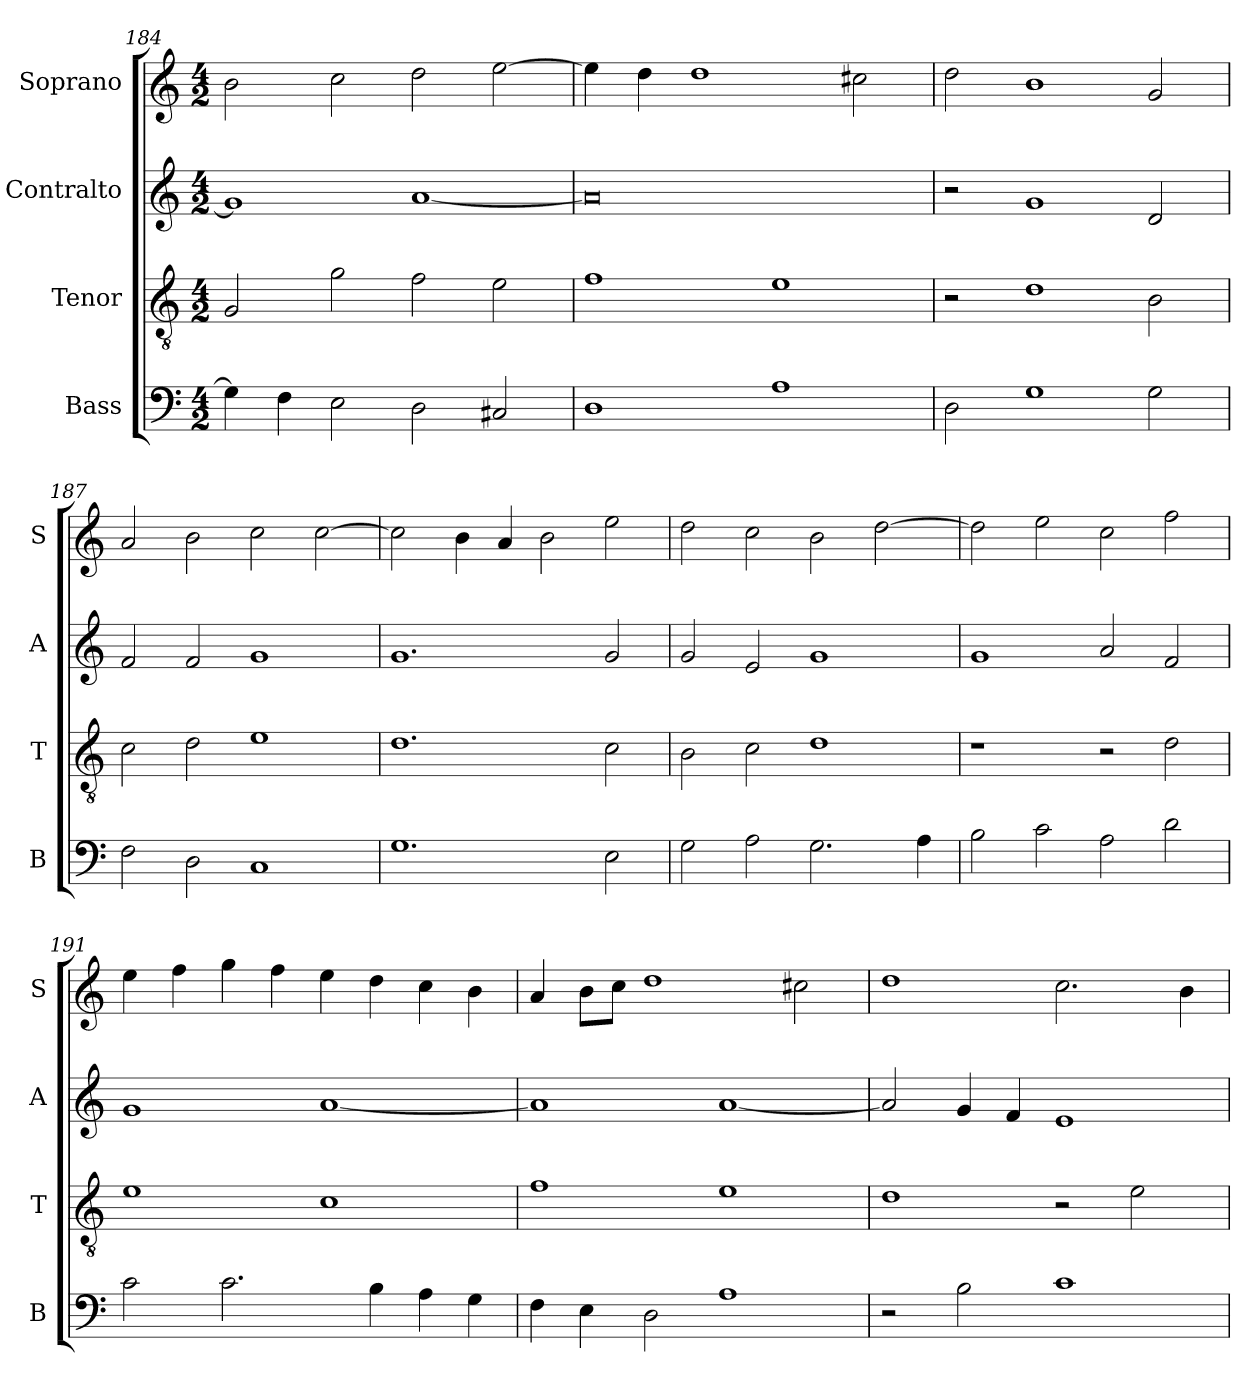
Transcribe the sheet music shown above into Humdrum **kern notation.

**kern	**kern	**kern	**kern
*part4	*part3	*part2	*part1
*staff4	*staff3	*staff2	*staff1
*I"Bass	*I"Tenor	*I"Contralto	*I"Soprano
*I'B	*I'T	*I'A	*I'S
*clefF4	*clefGv2	*clefG2	*clefG2
*k[]	*k[]	*k[]	*k[]
*M4/2	*M4/2	*M4/2	*M4/2
=184	=184	=184	=184
4G]	2G	1g]	2b
4F	.	.	.
2E	2g	.	2cc
2D	2f	[1a	2dd
2C#X	2e	.	[2ee
=185	=185	=185	=185
1D	1f	0a]	4ee]
.	.	.	4dd
.	.	.	1dd
1A	1e	.	.
.	.	.	2cc#X
=186	=186	=186	=186
2D	2r	2r	2dd
1G	1d	1g	1b
2G	2B	2d	2g
=187	=187	=187	=187
2F	2c	2f	2a
2D	2d	2f	2b
1C	1e	1g	2cc
.	.	.	[2cc
=188	=188	=188	=188
1.G	1.d	1.g	2cc]
.	.	.	4b
.	.	.	4a
.	.	.	2b
2E	2c	2g	2ee
=189	=189	=189	=189
2G	2B	2g	2dd
2A	2c	2e	2cc
2.G	1d	1g	2b
.	.	.	[2dd
4A	.	.	.
=190	=190	=190	=190
2B	1r	1g	2dd]
2c	.	.	2ee
2A	2r	2a	2cc
2d	2d	2f	2ff
=191	=191	=191	=191
2c	1e	1g	4ee
.	.	.	4ff
2.c	.	.	4gg
.	.	.	4ff
.	1c	[1a	4ee
4B	.	.	4dd
4A	.	.	4cc
4G	.	.	4b
=192	=192	=192	=192
4F	1f	1a]	4a
4E	.	.	8b\L
.	.	.	8cc\J
2D	.	.	1dd
1A	1e	[1a	.
.	.	.	2cc#X
=193	=193	=193	=193
2r	1d	2a]	1dd
2B	.	4g	.
.	.	4f	.
1c	2r	1e	2.cc
.	2e	.	.
.	.	.	4b
=	=	=	=
*-	*-	*-	*-
